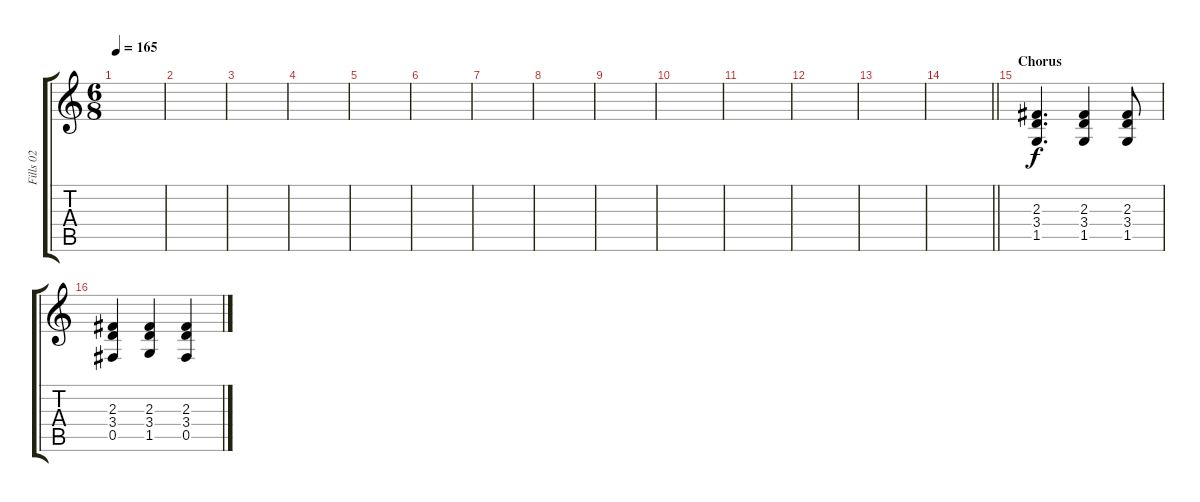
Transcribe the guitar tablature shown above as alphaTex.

\track ("Fills 02" "Fills 02") {instrument overdrivenguitar}
\staff {score tabs}
\tuning (Db4 Ab3 E3 B2 Gb2 B1) {hide}
\ts (6 8)
\tempo 165
\clef g2
\ks c
|
|
|
|
|
|
|
|
|
|
|
|
|
\barLineRight lightlight
|
\section ("" "Chorus")
(2.3 3.4 1.5).4{d} (2.3 3.4 1.5).4 (2.3 3.4 1.5).8 |
(2.3 3.4 0.5).4 (2.3 3.4 1.5).4 (2.3 3.4 0.5).4
